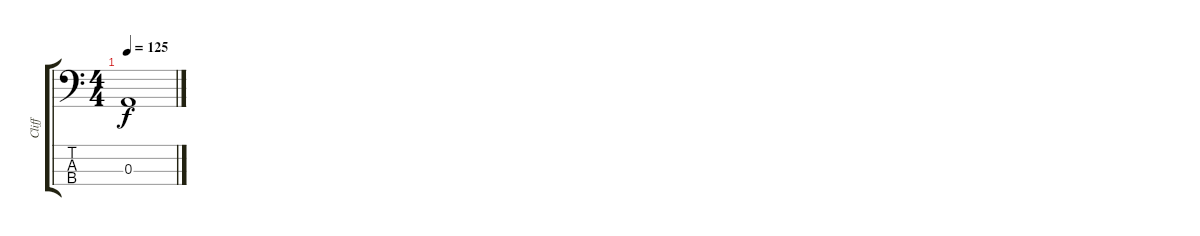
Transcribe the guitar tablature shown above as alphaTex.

\track ("Cliff" "Cliff") {instrument electricbassfinger}
\staff {score tabs}
\tuning (G2 D2 A1 E1) {hide}
\ts (4 4)
\tempo 125
\clef f4
\ks c
0.3.1{dy f}
